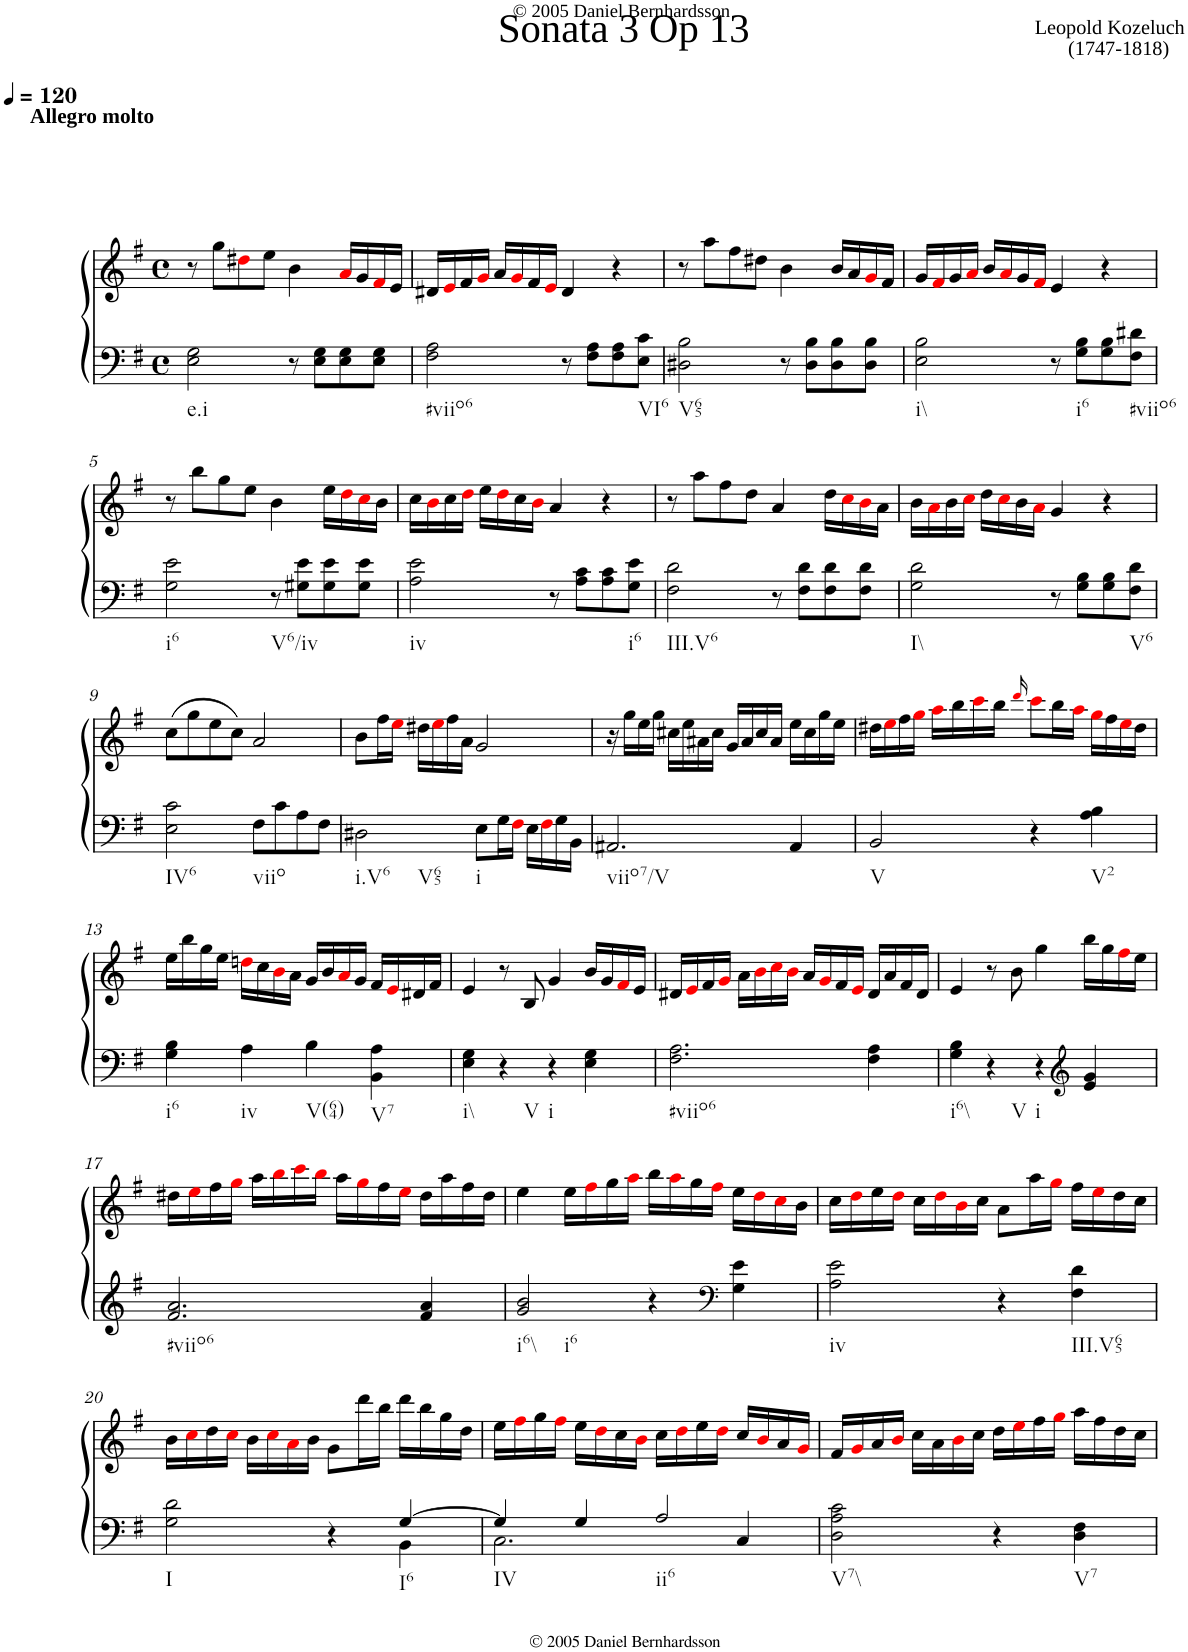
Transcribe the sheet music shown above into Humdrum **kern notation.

**kern	**kern
*part1	*part1
*staff2	*staff1
*I"Piano	*
*I'Pno.	*
*clefF4	*clefG2
*k[f#]	*k[f#]
*G:	*G:
*M4/4	*M4/4
*met(c)	*met(c)
*MM120	*MM120
=1	=1
!	!LO:TX:a:B:t=Allegro molto
!LO:TX:b:t=e.i	!
2E\ 2G\	8r
.	8gg\L
.	8dd#Xi\
.	8ee\J
8r	4b\
8E\ 8G\L	.
8E\ 8G\	16ai/LL
.	16g/
8E\ 8G\J	16f#i/
.	16e/JJ
=2	=2
!LO:TX:b:t=#viio6	!
2F#\ 2A\	16d#X/LL
.	16ei/
.	16f#/
.	16gi/JJ
.	16a/LL
.	16gi/
.	16f#/
.	16ei/JJ
8r	4d#/
8F#\ 8A\L	.
8F#\ 8A\	4r
!LO:TX:b:t=VI6	!
8E\ 8c\J	.
=3	=3
!LO:TX:b:t=V65	!
2D#X\ 2B\	8r
.	8aa\L
.	8ff#\
.	8dd#X\J
8r	4b\
8D#\ 8B\L	.
8D#\ 8B\	16b/LL
.	16a/
8D#\ 8B\J	16gi/
.	16f#/JJ
=4	=4
!LO:TX:b:t=i\\	!
2E\ 2B\	16g/LL
.	16f#i/
.	16g/
.	16ai/JJ
.	16b/LL
.	16ai/
.	16g/
.	16f#i/JJ
8r	4e/
!LO:TX:b:t=i6	!
8G\ 8B\L	.
8G\ 8B\	4r
!LO:TX:b:t=#viio6	!
8F#\ 8d#X\J	.
!!LO:LB:g=z
=5	=5
!LO:TX:b:t=i6	!
2G\ 2e\	8r
.	8bb\L
.	8gg\
.	8ee\J
!LO:TX:b:t=V6/iv	!
8r	4b\
8G#X\ 8e\L	.
8G#\ 8e\	16ee\LL
.	16ddi\
8G#\ 8e\J	16cci\
.	16b\JJ
=6	=6
!LO:TX:b:t=iv	!
2A\ 2e\	16cc\LL
.	16bi\
.	16cc\
.	16ddi\JJ
.	16ee\LL
.	16ddi\
.	16cc\
.	16bi\JJ
8r	4a/
8A\ 8c\L	.
8A\ 8c\	4r
!LO:TX:b:t=i6	!
8G\ 8e\J	.
=7	=7
!LO:TX:b:t=III.V6	!
2F#\ 2d\	8r
.	8aa\L
.	8ff#\
.	8dd\J
8r	4a/
8F#\ 8d\L	.
8F#\ 8d\	16dd\LL
.	16cci\
8F#\ 8d\J	16bi\
.	16a\JJ
=8	=8
!LO:TX:b:t=I\\	!
2G\ 2d\	16b\LL
.	16ai\
.	16b\
.	16cci\JJ
.	16dd\LL
.	16cci\
.	16b\
.	16ai\JJ
8r	4g/
8G\ 8B\L	.
8G\ 8B\	4r
!LO:TX:b:t=V6	!
8F#\ 8d\J	.
!!LO:LB:g=z
=9	=9
!LO:TX:b:t=IV6	!
2E\ 2c\	(8cc\L
.	8gg\
.	8ee\
.	8cc\J)
!LO:TX:b:t=viio	!
8F#\L	2a/
8c\	.
8A\	.
8F#\J	.
=10	=10
!LO:TX:b:t=i.V6	!
!LO:TX:b:t=V65	!
2D#X\	8b\L
.	16ff#\L
.	16eei\JJ
.	16dd#X\LL
.	16eei\
.	16ff#\
.	16a\JJ
!LO:TX:b:t=i	!
8E\L	2g/
16G\L	.
16F#i\JJ	.
16E\LL	.
16F#i\	.
16G\	.
16BB\JJ	.
=11	=11
!LO:TX:b:t=viio7/V	!
2.AA#X/	16r
.	16gg\LL
.	16ee\
.	16gg\JJ
.	16cc#X\LL
.	16ee\
.	16a#X\
.	16cc#\JJ
.	16g/LL
.	16a#/
.	16cc#/
.	16a#/JJ
4AA#/	16ee\LL
.	16cc#\
.	16gg\
.	16ee\JJ
=12	=12
!LO:TX:b:t=V	!
2BB/	16dd#X\LL
.	16eei\
.	16ff#\
.	16ggi\JJ
.	16aai\LL
.	16bb\
.	16ccci\
.	16bb\JJ
.	16qdddi/
4r	8ccci\L
.	16bb\L
.	16aai\JJ
!LO:TX:b:t=V2	!
4A\ 4B\	16ggi\LL
.	16ff#\
.	16eei\
.	16dd#\JJ
!!LO:LB:g=z
=13	=13
!LO:TX:b:t=i6	!
4G\ 4B\	16ee\LL
.	16bb\
.	16gg\
.	16ee\JJ
!LO:TX:b:t=iv	!
4A\	16ddni\LL
.	16cc\
.	16bi\
.	16a\JJ
!LO:TX:b:t=V(64)	!
4B\	16g/LL
.	16b/
.	16ai/
.	16g/JJ
!LO:TX:b:t=V7	!
4BB\ 4A\	16f#/LL
.	16ei/
.	16d#X/
.	16f#/JJ
=14	=14
!LO:TX:b:t=i\\	!
4E\ 4G\	4e/
!LO:TX:b:t=V	!
4r	8r
.	8B/
!LO:TX:b:t=i	!
4r	4g/
4E\ 4G\	16b/LL
.	16g/
.	16f#i/
.	16e/JJ
=15	=15
!LO:TX:b:t=#viio6	!
2.F#\ 2.A\	16d#X/LL
.	16ei/
.	16f#/
.	16gi/JJ
.	16a\LL
.	16bi\
.	16cci\
.	16bi\JJ
.	16a/LL
.	16gi/
.	16f#/
.	16ei/JJ
4F#\ 4A\	16d#/LL
.	16a/
.	16f#/
.	16d#/JJ
=16	=16
!LO:TX:b:t=i6\\	!
4G\ 4B\	4e/
!LO:TX:b:t=V	!
4r	8r
.	8b\
!LO:TX:b:t=i	!
4r	4gg\
*clefG2	*
4e/ 4g/	16bb\LL
.	16gg\
.	16ff#i\
.	16ee\JJ
!!LO:LB:g=z
=17	=17
!LO:TX:b:t=#viio6	!
2.f#/ 2.a/	16dd#X\LL
.	16eei\
.	16ff#\
.	16ggi\JJ
.	16aa\LL
.	16bbi\
.	16ccci\
.	16bbi\JJ
.	16aa\LL
.	16ggi\
.	16ff#\
.	16eei\JJ
4f#/ 4a/	16dd#\LL
.	16aa\
.	16ff#\
.	16dd#\JJ
=18	=18
!LO:TX:b:t=i6\\	!
!LO:TX:b:t=i6	!
2g/ 2b/	4ee\
.	16ee\LL
.	16ff#i\
.	16gg\
.	16aai\JJ
4r	16bb\LL
.	16aai\
.	16gg\
.	16ff#i\JJ
*clefF4	*
4G\ 4e\	16ee\LL
.	16ddi\
.	16cci\
.	16b\JJ
=19	=19
!LO:TX:b:t=iv	!
2A\ 2e\	16cc\LL
.	16ddi\
.	16ee\
.	16ddi\JJ
.	16cc\LL
.	16ddi\
.	16bi\
.	16cc\JJ
4r	8a\L
.	16aa\L
.	16ggi\JJ
!LO:TX:b:t=III.V65	!
4F#\ 4d\	16ff#\LL
.	16eei\
.	16dd\
.	16cc\JJ
!!LO:LB:g=z
=20	=20
*^	*
!LO:TX:b:t=I	!	!
2G\ 2d\	2ryy	16b\LL
.	.	16cci\
.	.	16dd\
.	.	16cci\JJ
.	.	16b\LL
.	.	16cci\
.	.	16ai\
.	.	16b\JJ
4r	4ryy	8g\L
.	.	16ddd\L
.	.	16bb\JJ
!LO:TX:b:t=I6	!	!
[>4G/	4BB\	16ddd\LL
.	.	16bb\
.	.	16gg\
.	.	16dd\JJ
=21	=21	=21
!LO:TX:b:t=IV	!	!
4G/]	2.C\	16ee\LL
.	.	16ff#i\
.	.	16gg\
.	.	16ff#i\JJ
4G/	.	16ee\LL
.	.	16ddi\
.	.	16cc\
.	.	16bi\JJ
!LO:TX:b:t=ii6	!	!
2A/	.	16cc\LL
.	.	16ddi\
.	.	16ee\
.	.	16ddi\JJ
.	4C/	16cc/LL
.	.	16bi/
.	.	16a/
.	.	16gi/JJ
*v	*v	*
=22	=22
!LO:TX:b:t=V7\\	!
2D\ 2A\ 2c\	16f#/LL
.	16gi/
.	16a/
.	16bi/JJ
.	16cc\LL
.	16a\
.	16bi\
.	16cc\JJ
4r	16dd\LL
.	16eei\
.	16ff#\
.	16ggi\JJ
!LO:TX:b:t=V7	!
4D\ 4F#\	16aa\LL
.	16ff#\
.	16dd\
.	16cc\JJ
=	=
*-	*-
